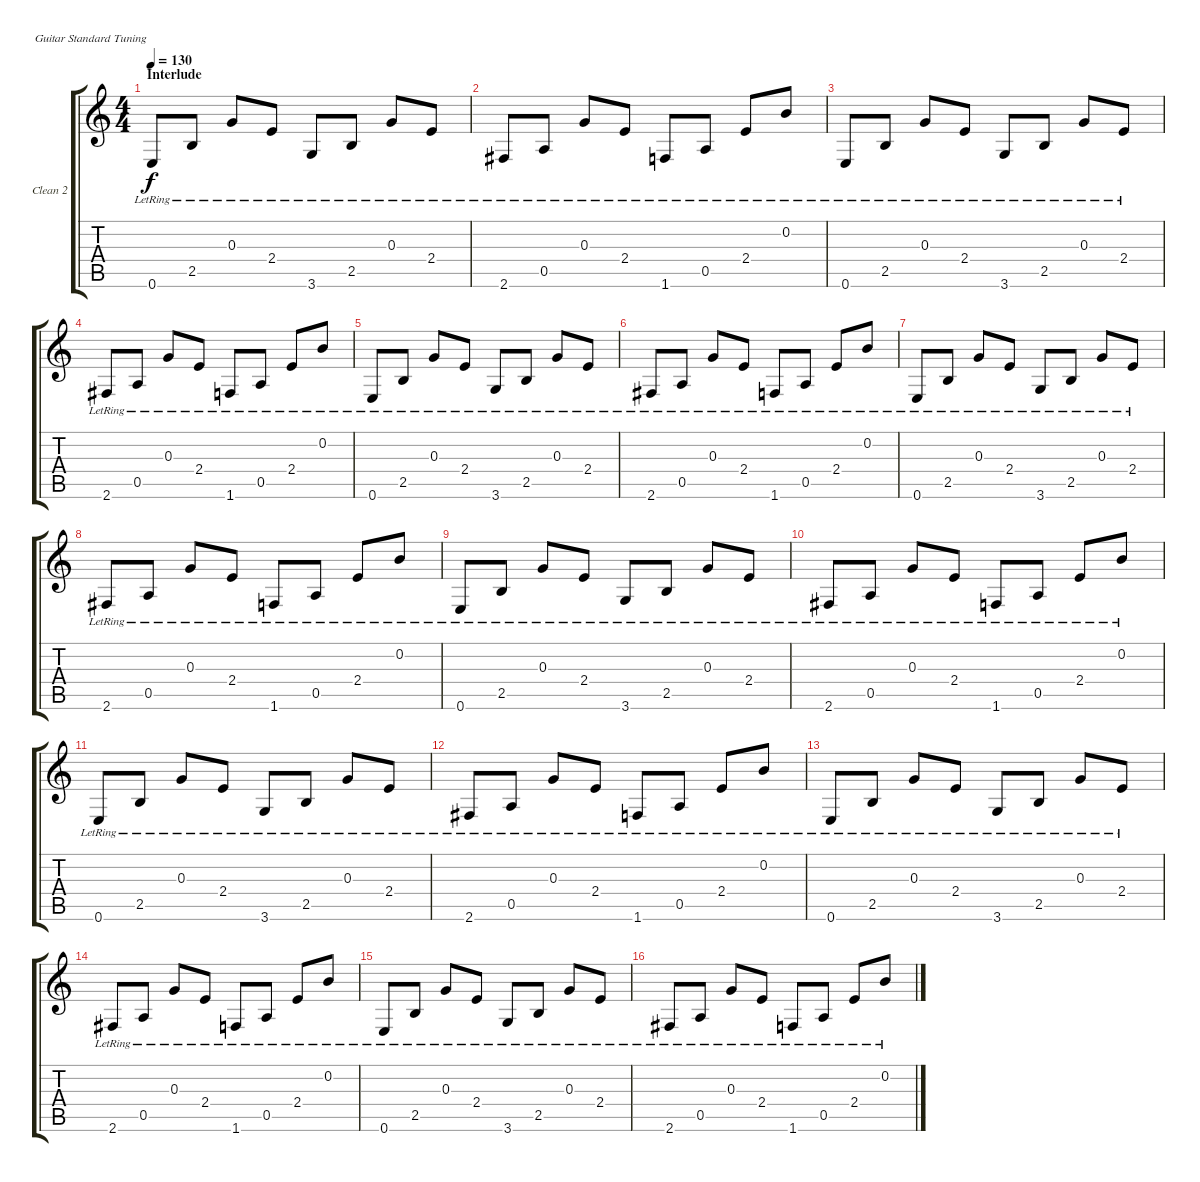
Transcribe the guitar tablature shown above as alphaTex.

\bracketExtendMode groupsimilarinstruments
\firstSystemTrackNameOrientation horizontal
\otherSystemsTrackNameOrientation horizontal
\track ("Guitar Clean 2" "Clean 2") {instrument distortionguitar}
\staff {score tabs}
\tuning (E4 B3 G3 D3 A2 E2)
\ts (4 4)
\section ("" "Interlude")
\tempo 130
\clef g2
\ks c
0.6{lr}.8{dy f} 2.5{lr}.8 0.3{lr}.8 2.4{lr}.8 3.6{lr}.8 2.5{lr}.8 0.3{lr}.8 2.4{lr}.8 |
2.6{lr}.8 0.5{lr}.8 0.3{lr}.8 2.4{lr}.8 1.6{lr}.8 0.5{lr}.8 2.4{lr}.8 0.2{lr}.8 |
0.6{lr}.8 2.5{lr}.8 0.3{lr}.8 2.4{lr}.8 3.6{lr}.8 2.5{lr}.8 0.3{lr}.8 2.4{lr}.8 |
2.6{lr}.8 0.5{lr}.8 0.3{lr}.8 2.4{lr}.8 1.6{lr}.8 0.5{lr}.8 2.4{lr}.8 0.2{lr}.8 |
0.6{lr}.8 2.5{lr}.8 0.3{lr}.8 2.4{lr}.8 3.6{lr}.8 2.5{lr}.8 0.3{lr}.8 2.4{lr}.8 |
2.6{lr}.8 0.5{lr}.8 0.3{lr}.8 2.4{lr}.8 1.6{lr}.8 0.5{lr}.8 2.4{lr}.8 0.2{lr}.8 |
0.6{lr}.8 2.5{lr}.8 0.3{lr}.8 2.4{lr}.8 3.6{lr}.8 2.5{lr}.8 0.3{lr}.8 2.4{lr}.8 |
2.6{lr}.8 0.5{lr}.8 0.3{lr}.8 2.4{lr}.8 1.6{lr}.8 0.5{lr}.8 2.4{lr}.8 0.2{lr}.8 |
0.6{lr}.8 2.5{lr}.8 0.3{lr}.8 2.4{lr}.8 3.6{lr}.8 2.5{lr}.8 0.3{lr}.8 2.4{lr}.8 |
2.6{lr}.8 0.5{lr}.8 0.3{lr}.8 2.4{lr}.8 1.6{lr}.8 0.5{lr}.8 2.4{lr}.8 0.2{lr}.8 |
0.6{lr}.8 2.5{lr}.8 0.3{lr}.8 2.4{lr}.8 3.6{lr}.8 2.5{lr}.8 0.3{lr}.8 2.4{lr}.8 |
2.6{lr}.8 0.5{lr}.8 0.3{lr}.8 2.4{lr}.8 1.6{lr}.8 0.5{lr}.8 2.4{lr}.8 0.2{lr}.8 |
0.6{lr}.8 2.5{lr}.8 0.3{lr}.8 2.4{lr}.8 3.6{lr}.8 2.5{lr}.8 0.3{lr}.8 2.4{lr}.8 |
2.6{lr}.8 0.5{lr}.8 0.3{lr}.8 2.4{lr}.8 1.6{lr}.8 0.5{lr}.8 2.4{lr}.8 0.2{lr}.8 |
0.6{lr}.8 2.5{lr}.8 0.3{lr}.8 2.4{lr}.8 3.6{lr}.8 2.5{lr}.8 0.3{lr}.8 2.4{lr}.8 |
2.6{lr}.8 0.5{lr}.8 0.3{lr}.8 2.4{lr}.8 1.6{lr}.8 0.5{lr}.8 2.4{lr}.8 0.2{lr}.8
